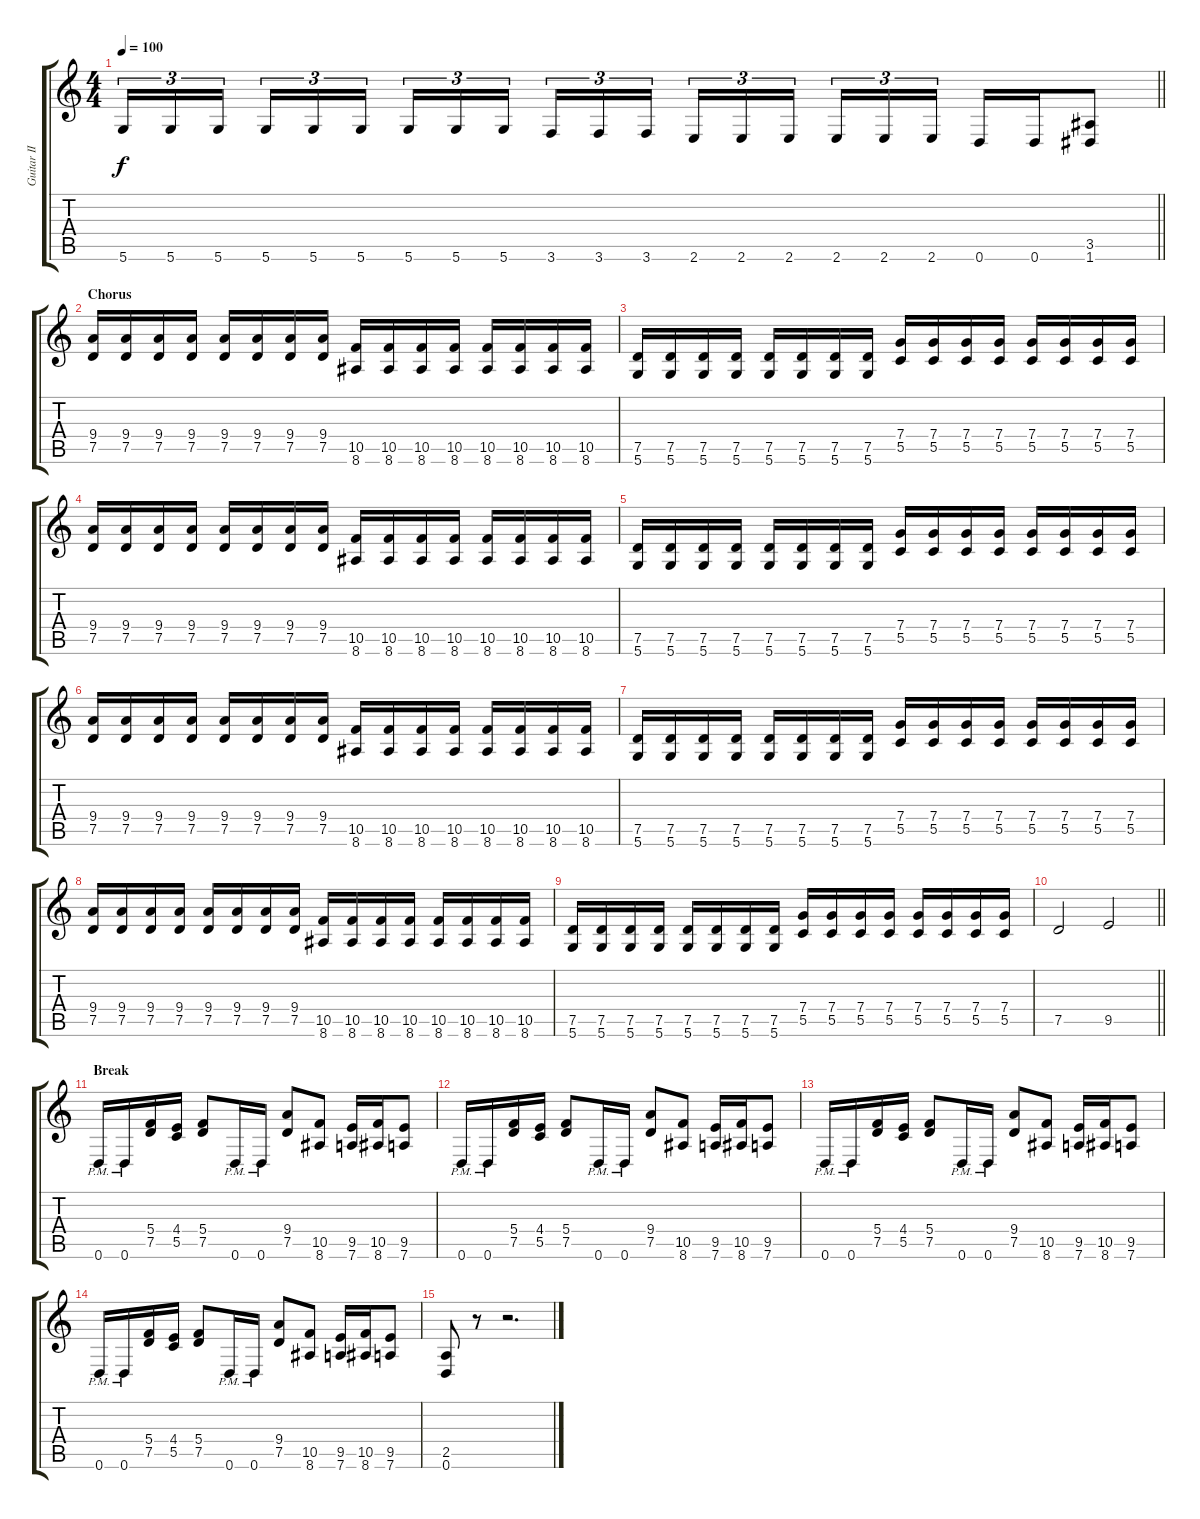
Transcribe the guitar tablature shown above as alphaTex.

\track ("Guitar II" "Guitar II") {instrument distortionguitar}
\staff {score tabs}
\tuning (D4 A3 F3 C3 G2 D2) {hide}
\ts (4 4)
\tempo 100
\clef g2
\barLineRight lightlight
\ks c
5.6.16{tu (3 2) dy f} 5.6.16{tu (3 2)} 5.6.16{tu (3 2) beam splitsecondary} 5.6.16{tu (3 2)} 5.6.16{tu (3 2)} 5.6.16{tu (3 2)} 5.6.16{tu (3 2)} 5.6.16{tu (3 2)} 5.6.16{tu (3 2) beam splitsecondary} 3.6.16{tu (3 2)} 3.6.16{tu (3 2)} 3.6.16{tu (3 2)} 2.6.16{tu (3 2)} 2.6.16{tu (3 2)} 2.6.16{tu (3 2) beam splitsecondary} 2.6.16{tu (3 2)} 2.6.16{tu (3 2)} 2.6.16{tu (3 2)} 0.6.16 0.6.16 (3.5 1.6).8 |
\section ("" "Chorus")
(9.4 7.5).16{volume 12} (9.4 7.5).16 (9.4 7.5).16 (9.4 7.5).16 (9.4 7.5).16 (9.4 7.5).16 (9.4 7.5).16 (9.4 7.5).16 (10.5 8.6).16 (10.5 8.6).16 (10.5 8.6).16 (10.5 8.6).16 (10.5 8.6).16 (10.5 8.6).16 (10.5 8.6).16 (10.5 8.6).16 |
(7.5 5.6).16 (7.5 5.6).16 (7.5 5.6).16 (7.5 5.6).16 (7.5 5.6).16 (7.5 5.6).16 (7.5 5.6).16 (7.5 5.6).16 (7.4 5.5).16 (7.4 5.5).16 (7.4 5.5).16 (7.4 5.5).16 (7.4 5.5).16 (7.4 5.5).16 (7.4 5.5).16 (7.4 5.5).16 |
(9.4 7.5).16{volume 12} (9.4 7.5).16 (9.4 7.5).16 (9.4 7.5).16 (9.4 7.5).16 (9.4 7.5).16 (9.4 7.5).16 (9.4 7.5).16 (10.5 8.6).16 (10.5 8.6).16 (10.5 8.6).16 (10.5 8.6).16 (10.5 8.6).16 (10.5 8.6).16 (10.5 8.6).16 (10.5 8.6).16 |
(7.5 5.6).16 (7.5 5.6).16 (7.5 5.6).16 (7.5 5.6).16 (7.5 5.6).16 (7.5 5.6).16 (7.5 5.6).16 (7.5 5.6).16 (7.4 5.5).16 (7.4 5.5).16 (7.4 5.5).16 (7.4 5.5).16 (7.4 5.5).16 (7.4 5.5).16 (7.4 5.5).16 (7.4 5.5).16 |
(9.4 7.5).16{volume 12} (9.4 7.5).16 (9.4 7.5).16 (9.4 7.5).16 (9.4 7.5).16 (9.4 7.5).16 (9.4 7.5).16 (9.4 7.5).16 (10.5 8.6).16 (10.5 8.6).16 (10.5 8.6).16 (10.5 8.6).16 (10.5 8.6).16 (10.5 8.6).16 (10.5 8.6).16 (10.5 8.6).16 |
(7.5 5.6).16 (7.5 5.6).16 (7.5 5.6).16 (7.5 5.6).16 (7.5 5.6).16 (7.5 5.6).16 (7.5 5.6).16 (7.5 5.6).16 (7.4 5.5).16 (7.4 5.5).16 (7.4 5.5).16 (7.4 5.5).16 (7.4 5.5).16 (7.4 5.5).16 (7.4 5.5).16 (7.4 5.5).16 |
(9.4 7.5).16{volume 12} (9.4 7.5).16 (9.4 7.5).16 (9.4 7.5).16 (9.4 7.5).16 (9.4 7.5).16 (9.4 7.5).16 (9.4 7.5).16 (10.5 8.6).16 (10.5 8.6).16 (10.5 8.6).16 (10.5 8.6).16 (10.5 8.6).16 (10.5 8.6).16 (10.5 8.6).16 (10.5 8.6).16 |
(7.5 5.6).16 (7.5 5.6).16 (7.5 5.6).16 (7.5 5.6).16 (7.5 5.6).16 (7.5 5.6).16 (7.5 5.6).16 (7.5 5.6).16 (7.4 5.5).16 (7.4 5.5).16 (7.4 5.5).16 (7.4 5.5).16 (7.4 5.5).16 (7.4 5.5).16 (7.4 5.5).16 (7.4 5.5).16 |
\barLineRight lightlight
7.5.2 9.5.2 |
\section ("" "Break")
0.6{pm}.16 0.6{pm}.16 (5.4 7.5).16 (4.4 5.5).16 (5.4 7.5).8 0.6{pm}.16 0.6{pm}.16 (9.4 7.5).8 (10.5 8.6).8 (9.5 7.6).16 (10.5 8.6).16 (9.5 7.6).8 |
0.6{pm}.16 0.6{pm}.16 (5.4 7.5).16 (4.4 5.5).16 (5.4 7.5).8 0.6{pm}.16 0.6{pm}.16 (9.4 7.5).8 (10.5 8.6).8 (9.5 7.6).16 (10.5 8.6).16 (9.5 7.6).8 |
0.6{pm}.16 0.6{pm}.16 (5.4 7.5).16 (4.4 5.5).16 (5.4 7.5).8 0.6{pm}.16 0.6{pm}.16 (9.4 7.5).8 (10.5 8.6).8 (9.5 7.6).16 (10.5 8.6).16 (9.5 7.6).8 |
0.6{pm}.16 0.6{pm}.16 (5.4 7.5).16 (4.4 5.5).16 (5.4 7.5).8 0.6{pm}.16 0.6{pm}.16 (9.4 7.5).8 (10.5 8.6).8 (9.5 7.6).16 (10.5 8.6).16 (9.5 7.6).8 |
(2.5 0.6).8 r.8 r.2{d}
